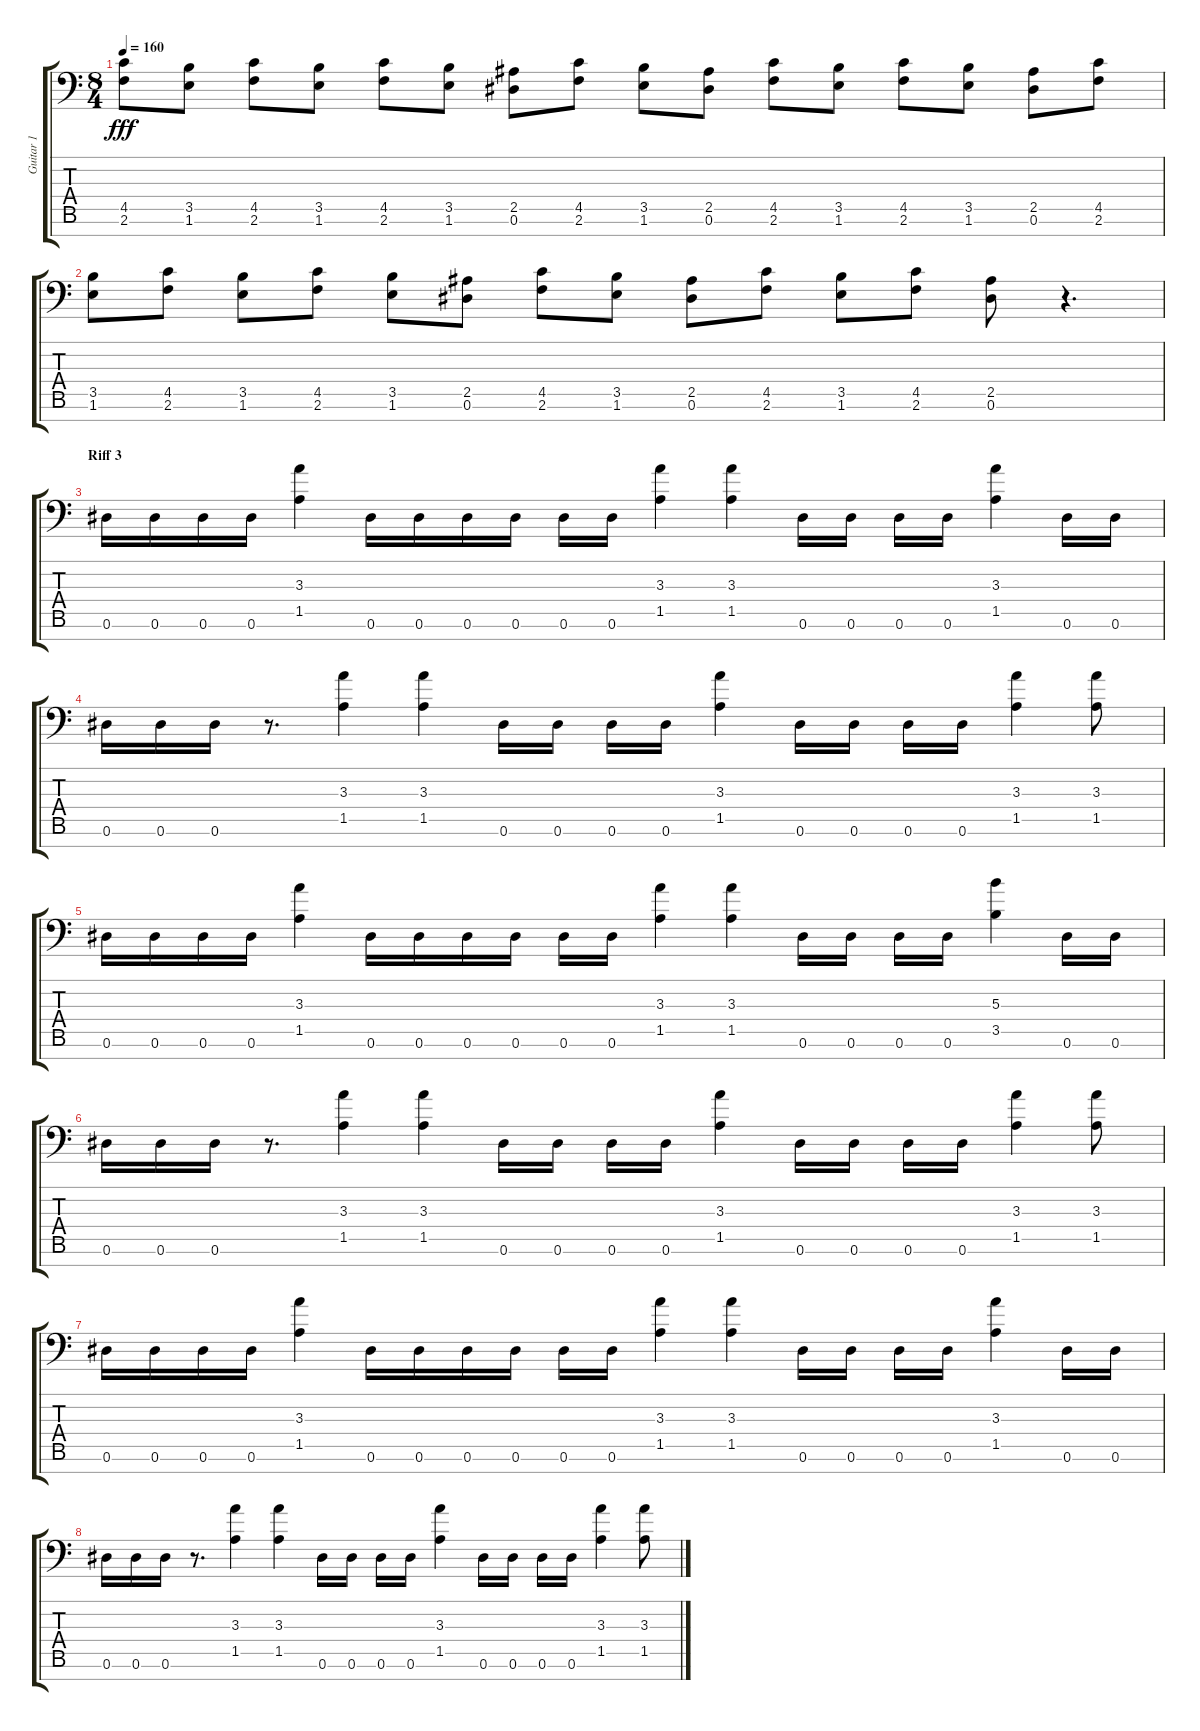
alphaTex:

\track ("Guitar 1" "Guitar 1") {instrument distortionguitar}
\staff {score tabs}
\tuning (Eb4 Bb3 Gb3 Db3 Ab2 Eb2 Bb1) {hide}
\ts (8 4)
\tempo 160
\clef f4
\ks c
(4.5 2.6).8{dy fff} (3.5 1.6).8 (4.5 2.6).8 (3.5 1.6).8 (4.5 2.6).8 (3.5 1.6).8 (2.5 0.6).8 (4.5 2.6).8 (3.5 1.6).8 (2.5 0.6).8 (4.5 2.6).8 (3.5 1.6).8 (4.5 2.6).8 (3.5 1.6).8 (2.5 0.6).8 (4.5 2.6).8 |
(3.5 1.6).8 (4.5 2.6).8 (3.5 1.6).8 (4.5 2.6).8 (3.5 1.6).8 (2.5 0.6).8 (4.5 2.6).8 (3.5 1.6).8 (2.5 0.6).8 (4.5 2.6).8 (3.5 1.6).8 (4.5 2.6).8 (2.5 0.6).8 r.4{d} |
\section ("" "Riff 3")
0.6.16 0.6.16 0.6.16 0.6.16 (3.3 1.5).4 0.6.16 0.6.16 0.6.16 0.6.16 0.6.16 0.6.16 (3.3 1.5).4 (3.3 1.5).4 0.6.16 0.6.16 0.6.16 0.6.16 (3.3 1.5).4 0.6.16 0.6.16 |
0.6.16 0.6.16 0.6.16 r.8{d} (3.3 1.5).4 (3.3 1.5).4 0.6.16 0.6.16 0.6.16 0.6.16 (3.3 1.5).4 0.6.16 0.6.16 0.6.16 0.6.16 (3.3 1.5).4 (3.3 1.5).8 |
0.6.16 0.6.16 0.6.16 0.6.16 (3.3 1.5).4 0.6.16 0.6.16 0.6.16 0.6.16 0.6.16 0.6.16 (3.3 1.5).4 (3.3 1.5).4 0.6.16 0.6.16 0.6.16 0.6.16 (5.3 3.5).4 0.6.16 0.6.16 |
0.6.16 0.6.16 0.6.16 r.8{d} (3.3 1.5).4 (3.3 1.5).4 0.6.16 0.6.16 0.6.16 0.6.16 (3.3 1.5).4 0.6.16 0.6.16 0.6.16 0.6.16 (3.3 1.5).4 (3.3 1.5).8 |
0.6.16 0.6.16 0.6.16 0.6.16 (3.3 1.5).4 0.6.16 0.6.16 0.6.16 0.6.16 0.6.16 0.6.16 (3.3 1.5).4 (3.3 1.5).4 0.6.16 0.6.16 0.6.16 0.6.16 (3.3 1.5).4 0.6.16 0.6.16 |
0.6.16 0.6.16 0.6.16 r.8{d} (3.3 1.5).4 (3.3 1.5).4 0.6.16 0.6.16 0.6.16 0.6.16 (3.3 1.5).4 0.6.16 0.6.16 0.6.16 0.6.16 (3.3 1.5).4 (3.3 1.5).8
